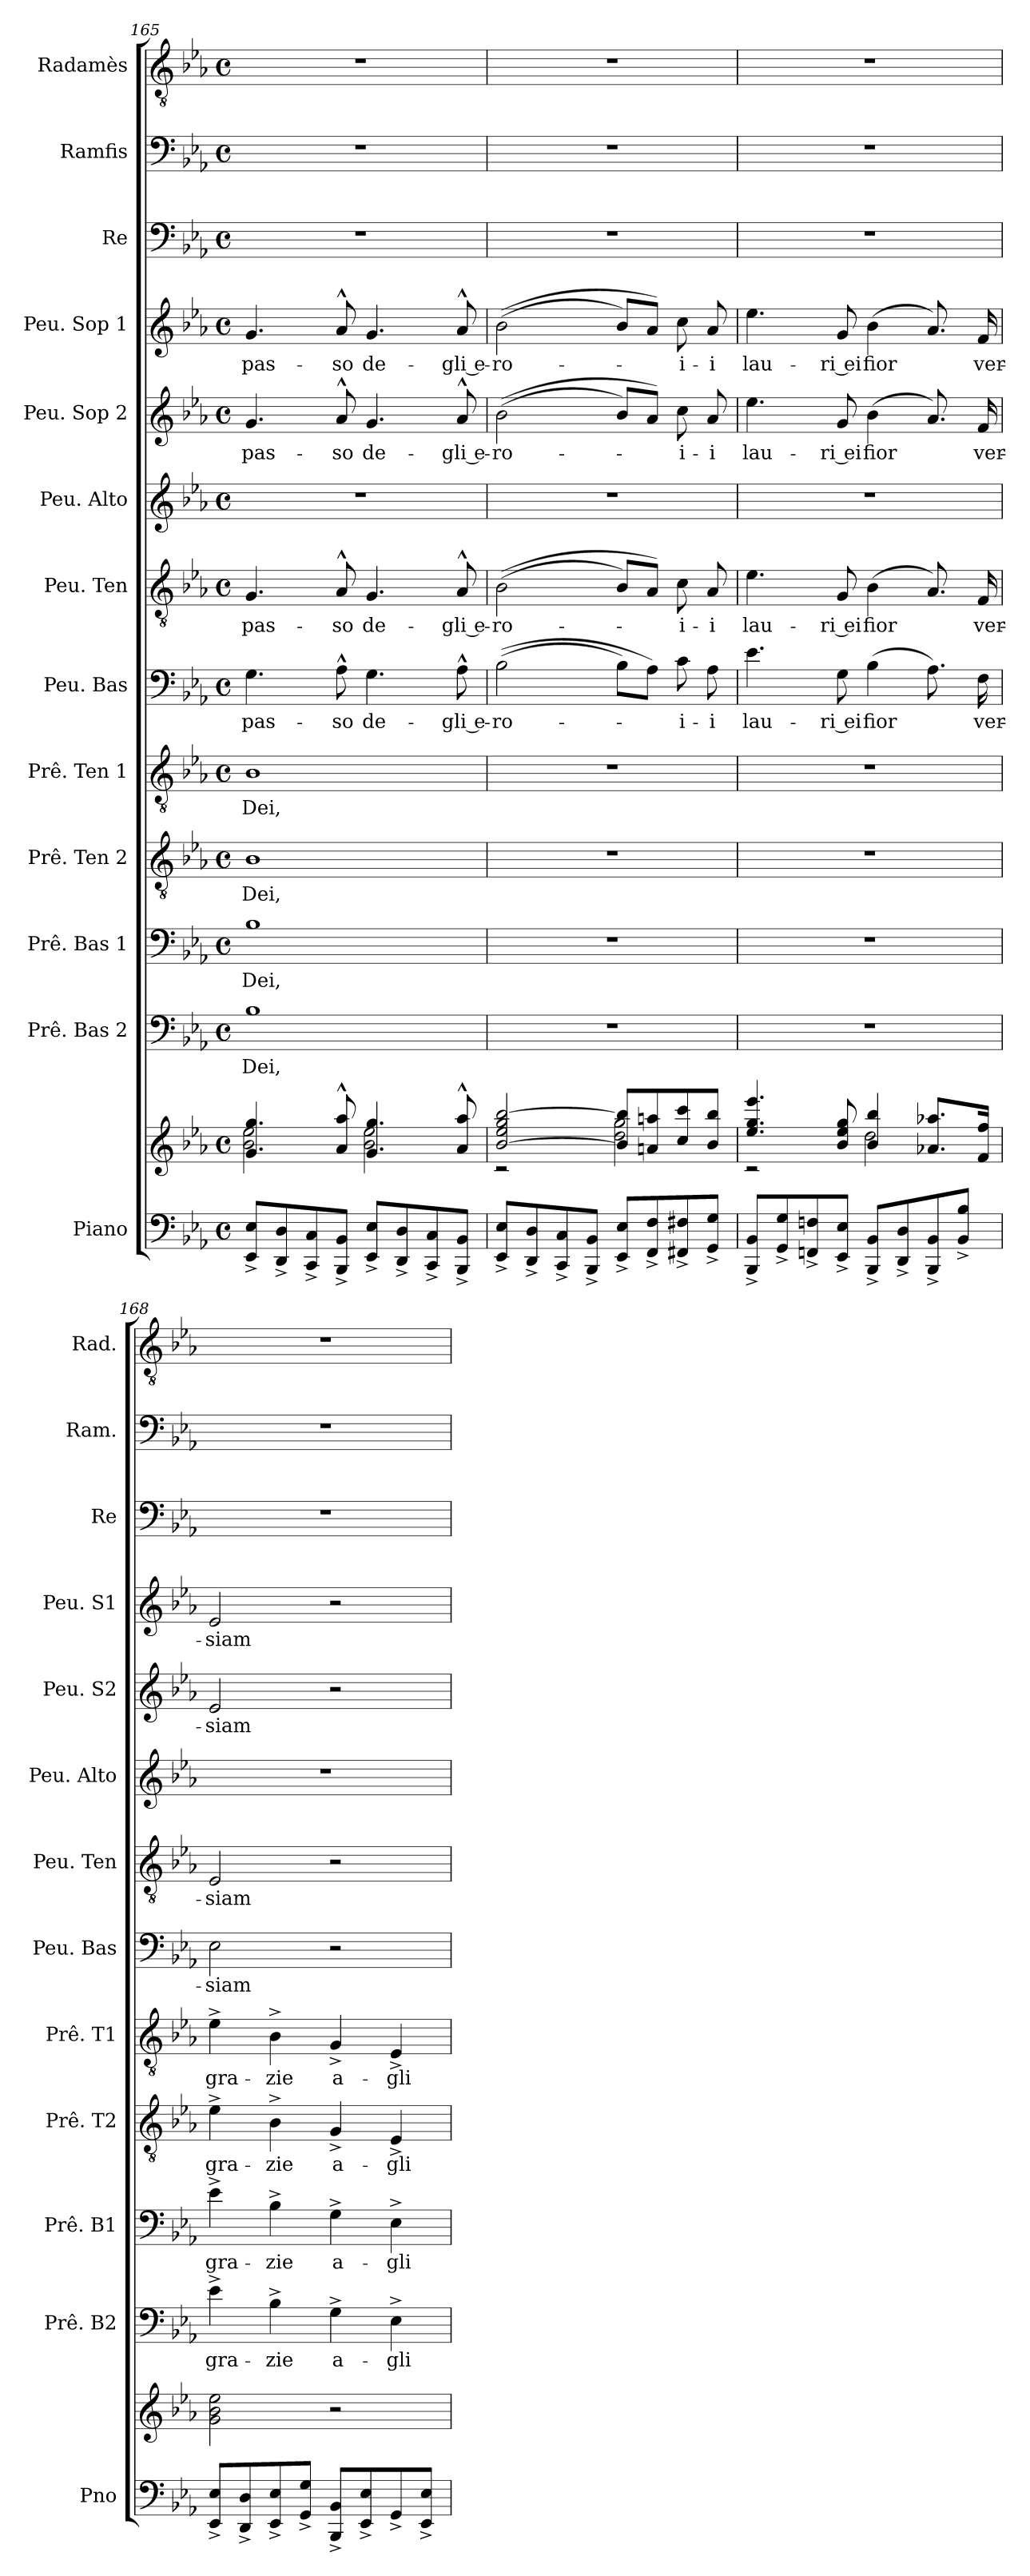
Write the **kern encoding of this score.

**kern	**kern	**kern	**text	**kern	**text	**kern	**text	**kern	**text	**kern	**text	**kern	**text	**kern	**kern	**text	**kern	**text	**kern	**kern	**kern
*part13	*part13	*part12	*part12	*part11	*part11	*part10	*part10	*part9	*part9	*part8	*part8	*part7	*part7	*part6	*part5	*part5	*part4	*part4	*part3	*part2	*part1
*staff14	*staff13	*staff12	*staff12	*staff11	*staff11	*staff10	*staff10	*staff9	*staff9	*staff8	*staff8	*staff7	*staff7	*staff6	*staff5	*staff5	*staff4	*staff4	*staff3	*staff2	*staff1
*I"Piano	*	*I"Prê. Bas 2	*	*I"Prê. Bas 1	*	*I"Prê. Ten 2	*	*I"Prê. Ten 1	*	*I"Peu. Bas	*	*I"Peu. Ten	*	*I"Peu. Alto	*I"Peu. Sop 2	*	*I"Peu. Sop 1	*	*I"Re	*I"Ramfis	*I"Radamès
*I'Pno	*	*I'Prê. B2	*	*I'Prê. B1	*	*I'Prê. T2	*	*I'Prê. T1	*	*I'Peu. Bas	*	*I'Peu. Ten	*	*I'Peu. Alto	*I'Peu. S2	*	*I'Peu. S1	*	*I'Re	*I'Ram.	*I'Rad.
!!LO:PB:g=z
*clefF4	*clefG2	*clefF4	*	*clefF4	*	*clefGv2	*	*clefGv2	*	*clefF4	*	*clefGv2	*	*clefG2	*clefG2	*	*clefG2	*	*clefF4	*clefF4	*clefGv2
*k[b-e-a-]	*k[b-e-a-]	*k[b-e-a-]	*	*k[b-e-a-]	*	*k[b-e-a-]	*	*k[b-e-a-]	*	*k[b-e-a-]	*	*k[b-e-a-]	*	*k[b-e-a-]	*k[b-e-a-]	*	*k[b-e-a-]	*	*k[b-e-a-]	*k[b-e-a-]	*k[b-e-a-]
*M4/4	*M4/4	*M4/4	*	*M4/4	*	*M4/4	*	*M4/4	*	*M4/4	*	*M4/4	*	*M4/4	*M4/4	*	*M4/4	*	*M4/4	*M4/4	*M4/4
*met(c)	*met(c)	*met(c)	*	*met(c)	*	*met(c)	*	*met(c)	*	*met(c)	*	*met(c)	*	*met(c)	*met(c)	*	*met(c)	*	*met(c)	*met(c)	*met(c)
=165	=165	=165	=165	=165	=165	=165	=165	=165	=165	=165	=165	=165	=165	=165	=165	=165	=165	=165	=165	=165	=165
*	*^	*	*	*	*	*	*	*	*	*	*	*	*	*	*	*	*	*	*	*	*
!	!	!	!	!LO:LY:b:color=#0055FF	!	!LO:LY:b:color=#0055FF	!	!LO:LY:b:color=#0055FF	!	!LO:LY:b:color=#0055FF	!	!LO:LY:b:color=#0055FF	!	!LO:LY:b:color=#0055FF	!	!	!LO:LY:b:color=#AA0000	!	!LO:LY:b:color=#0055FF	!	!	!
8EE-/^ 8E-/^L	4.g/ 4.gg/	2b-\ 2ee-\	1B-	Dei,	1B-	Dei,	1B-	Dei,	1B-	Dei,	4.G\	pas-	4.G/	pas-	1r	4.g/	pas-	4.g/	pas-	1r	1r	1r
8DD/^ 8D/^	.	.	.	.	.	.	.	.	.	.	.	.	.	.	.	.	.	.	.	.	.	.
8CC/^ 8C/^	.	.	.	.	.	.	.	.	.	.	.	.	.	.	.	.	.	.	.	.	.	.
!	!	!	!	!	!	!	!	!	!	!	!	!LO:LY:b:color=#0055FF	!	!LO:LY:b:color=#0055FF	!	!	!LO:LY:b:color=#AA0000	!	!LO:LY:b:color=#0055FF	!	!	!
8BBB-/^ 8BB-/^J	8a-/^^ 8aa-/^^	.	.	.	.	.	.	.	.	.	8A-^^\	-so	8A-^^/	-so	.	8a-^^/	-so	8a-^^/	-so	.	.	.
!	!	!	!	!	!	!	!	!	!	!	!	!LO:LY:b:color=#0055FF	!	!LO:LY:b:color=#0055FF	!	!	!LO:LY:b:color=#AA0000	!	!LO:LY:b:color=#0055FF	!	!	!
8EE-/^ 8E-/^L	4.g/ 4.gg/	2b-\ 2ee-\	.	.	.	.	.	.	.	.	4.G\	de-	4.G/	de-	.	4.g/	de-	4.g/	de-	.	.	.
8DD/^ 8D/^	.	.	.	.	.	.	.	.	.	.	.	.	.	.	.	.	.	.	.	.	.	.
8CC/^ 8C/^	.	.	.	.	.	.	.	.	.	.	.	.	.	.	.	.	.	.	.	.	.	.
!	!	!	!	!	!	!	!	!	!	!	!	!LO:LY:b:color=#0055FF	!	!LO:LY:b:color=#0055FF	!	!	!LO:LY:b:color=#AA0000	!	!LO:LY:b:color=#0055FF	!	!	!
8BBB-/^ 8BB-/^J	8a-/^^ 8aa-/^^	.	.	.	.	.	.	.	.	.	8A-^^\	-gli e-	8A-^^/	-gli e-	.	8a-^^/	-gli e-	8a-^^/	-gli e-	.	.	.
=166	=166	=166	=166	=166	=166	=166	=166	=166	=166	=166	=166	=166	=166	=166	=166	=166	=166	=166	=166	=166	=166	=166
!	!	!	!	!	!	!	!	!	!	!	!	!LO:LY:b:color=#0055FF	!	!LO:LY:b:color=#0055FF	!	!	!LO:LY:b:color=#AA0000	!	!LO:LY:b:color=#0055FF	!	!	!
8EE-/^ 8E-/^L	[2b-/ 2ee-/ 2gg/ [2bb-/	2r	1r	.	1r	.	1r	.	1r	.	(>(>2B-\	-ro-	(>(>2B-\	-ro-	1r	(>(>2b-\	-ro-	(>(>2b-\	-ro-	1r	1r	1r
8DD/^ 8D/^	.	.	.	.	.	.	.	.	.	.	.	.	.	.	.	.	.	.	.	.	.	.
8CC/^ 8C/^	.	.	.	.	.	.	.	.	.	.	.	.	.	.	.	.	.	.	.	.	.	.
8BBB-/^ 8BB-/^J	.	.	.	.	.	.	.	.	.	.	.	.	.	.	.	.	.	.	.	.	.	.
8EE-/^ 8E-/^L	8b-/] 8bb-/]L	2dd\ 2gg\	.	.	.	.	.	.	.	.	8B-\L)	.	8B-/L)	.	.	8b-/L)	.	8b-/L)	.	.	.	.
8FF/^ 8F/^	8an/ 8aan/	.	.	.	.	.	.	.	.	.	8A-\J)	.	8A-/J)	.	.	8a-/J)	.	8a-/J)	.	.	.	.
!	!	!	!	!	!	!	!	!	!	!	!	!LO:LY:b:color=#0055FF	!	!LO:LY:b:color=#0055FF	!	!	!LO:LY:b:color=#AA0000	!	!LO:LY:b:color=#0055FF	!	!	!
8FF#X/^ 8F#X/^	8cc/ 8ccc/	.	.	.	.	.	.	.	.	.	8c\	-i-	8c\	-i-	.	8cc\	-i-	8cc\	-i-	.	.	.
!	!	!	!	!	!	!	!	!	!	!	!	!LO:LY:b:color=#0055FF	!	!LO:LY:b:color=#0055FF	!	!	!LO:LY:b:color=#AA0000	!	!LO:LY:b:color=#0055FF	!	!	!
8GG/^ 8G/^J	8b-/ 8bb-/J	.	.	.	.	.	.	.	.	.	8A-\	-i	8A-/	-i	.	8a-/	-i	8a-/	-i	.	.	.
=167	=167	=167	=167	=167	=167	=167	=167	=167	=167	=167	=167	=167	=167	=167	=167	=167	=167	=167	=167	=167	=167	=167
!	!	!	!	!	!	!	!	!	!	!	!	!LO:LY:b:color=#0055FF	!	!LO:LY:b:color=#0055FF	!	!	!LO:LY:b:color=#AA0000	!	!LO:LY:b:color=#0055FF	!	!	!
8BBB-/^ 8BB-/^L	4.ee-/ 4.gg/ 4.eee-/	2r	1r	.	1r	.	1r	.	1r	.	4.e-\	lau-	4.e-\	lau-	1r	4.ee-\	lau-	4.ee-\	lau-	1r	1r	1r
8GG/^ 8G/^	.	.	.	.	.	.	.	.	.	.	.	.	.	.	.	.	.	.	.	.	.	.
8FFn/^ 8Fn/^	.	.	.	.	.	.	.	.	.	.	.	.	.	.	.	.	.	.	.	.	.	.
!	!	!	!	!	!	!	!	!	!	!	!	!LO:LY:b:color=#0055FF	!	!LO:LY:b:color=#0055FF	!	!	!LO:LY:b:color=#AA0000	!	!LO:LY:b:color=#0055FF	!	!	!
8EE-/^ 8E-/^J	8b-/ 8ee-/ 8gg/	.	.	.	.	.	.	.	.	.	8G\	-ri ei	8G/	-ri ei	.	8g/	-ri ei	8g/	-ri ei	.	.	.
!	!	!	!	!	!	!	!	!	!	!	!	!LO:LY:b:color=#0055FF	!	!LO:LY:b:color=#0055FF	!	!	!LO:LY:b:color=#AA0000	!	!LO:LY:b:color=#0055FF	!	!	!
8BBB-/^ 8BB-/^L	4b-/ 4bb-/	2dd\	.	.	.	.	.	.	.	.	(>4B-\	fior	(>4B-\	fior	.	(>4b-\	fior	(>4b-\	fior	.	.	.
8DD/^ 8D/^	.	.	.	.	.	.	.	.	.	.	.	.	.	.	.	.	.	.	.	.	.	.
8BBB-/^ 8BB-/^	8.a-X/ 8.aa-X/L	.	.	.	.	.	.	.	.	.	8.A-\)	.	8.A-/)	.	.	8.a-/)	.	8.a-/)	.	.	.	.
8BB-/^ 8B-/^J	.	.	.	.	.	.	.	.	.	.	.	.	.	.	.	.	.	.	.	.	.	.
!	!	!	!	!	!	!	!	!	!	!	!	!LO:LY:b:color=#0055FF	!	!LO:LY:b:color=#0055FF	!	!	!LO:LY:b:color=#AA0000	!	!LO:LY:b:color=#0055FF	!	!	!
.	16f/ 16ff/Jk	.	.	.	.	.	.	.	.	.	16F\	ver-	16F/	ver-	.	16f/	ver-	16f/	ver-	.	.	.
*	*v	*v	*	*	*	*	*	*	*	*	*	*	*	*	*	*	*	*	*	*	*	*
=168	=168	=168	=168	=168	=168	=168	=168	=168	=168	=168	=168	=168	=168	=168	=168	=168	=168	=168	=168	=168	=168
!	!	!	!LO:LY:b:color=#0055FF	!	!LO:LY:b:color=#0055FF	!	!LO:LY:b:color=#0055FF	!	!LO:LY:b:color=#0055FF	!	!LO:LY:b:color=#0055FF	!	!LO:LY:b:color=#0055FF	!	!	!LO:LY:b:color=#AA0000	!	!LO:LY:b:color=#0055FF	!	!	!
8EE-/^ 8E-/^L	2g\ 2b-\ 2ee-\	4e-^\	gra-	4e-^\	gra-	4e-^\	gra-	4e-^\	gra-	2E-\	-siam	2E-/	-siam	1r	2e-/	-siam	2e-/	-siam	1r	1r	1r
8DD/^ 8D/^	.	.	.	.	.	.	.	.	.	.	.	.	.	.	.	.	.	.	.	.	.
!	!	!	!LO:LY:b:color=#0055FF	!	!LO:LY:b:color=#0055FF	!	!LO:LY:b:color=#0055FF	!	!LO:LY:b:color=#0055FF	!	!	!	!	!	!	!	!	!	!	!	!
8EE-/^ 8E-/^	.	4B-^\	-zie	4B-^\	-zie	4B-^\	-zie	4B-^\	-zie	.	.	.	.	.	.	.	.	.	.	.	.
8GG/^ 8G/^J	.	.	.	.	.	.	.	.	.	.	.	.	.	.	.	.	.	.	.	.	.
!	!	!	!LO:LY:b:color=#0055FF	!	!LO:LY:b:color=#0055FF	!	!LO:LY:b:color=#0055FF	!	!LO:LY:b:color=#0055FF	!	!	!	!	!	!	!	!	!	!	!	!
8BBB-/^ 8BB-/^L	2r	4G^\	a-	4G^\	a-	4G^/	a-	4G^/	a-	2r	.	2r	.	.	2r	.	2r	.	.	.	.
8EE-/^ 8E-/^	.	.	.	.	.	.	.	.	.	.	.	.	.	.	.	.	.	.	.	.	.
!	!	!	!LO:LY:b:color=#0055FF	!	!LO:LY:b:color=#0055FF	!	!LO:LY:b:color=#0055FF	!	!LO:LY:b:color=#0055FF	!	!	!	!	!	!	!	!	!	!	!	!
8GG^/	.	4E-^\	-gli	4E-^\	-gli	4E-^/	-gli	4E-^/	-gli	.	.	.	.	.	.	.	.	.	.	.	.
8EE-/^ 8E-/^J	.	.	.	.	.	.	.	.	.	.	.	.	.	.	.	.	.	.	.	.	.
=	=	=	=	=	=	=	=	=	=	=	=	=	=	=	=	=	=	=	=	=	=
*-	*-	*-	*-	*-	*-	*-	*-	*-	*-	*-	*-	*-	*-	*-	*-	*-	*-	*-	*-	*-	*-
